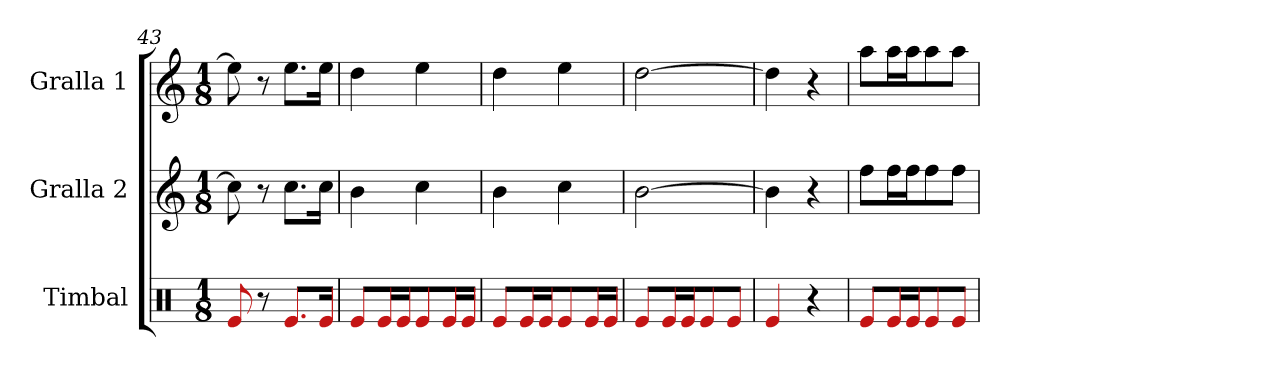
**kern	**kern	**kern
*part3	*part2	*part1
*staff3	*staff2	*staff1
*I"Timbal	*I"Gralla 2	*I"Gralla 1
!!LO:LB:g=z
*clefX	*clefG2	*clefG2
*k[]	*k[]	*k[]
*M1/8	*M1/8	*M1/8
=43	=43	=43
8e/	8cc\]	8ee\]
8r	8r	8r
8.e/L	8.cc\L	8.ee\L
16e/Jk	16cc\Jk	16ee\Jk
=44	=44	=44
8e/L	4b\	4dd\
16e/L	.	.
16e/J	.	.
8e/	4cc\	4ee\
16e/L	.	.
16e/JJ	.	.
=45	=45	=45
8e/L	4b\	4dd\
16e/L	.	.
16e/J	.	.
8e/	4cc\	4ee\
16e/L	.	.
16e/JJ	.	.
=46	=46	=46
8e/L	[2b\	[2dd\
16e/L	.	.
16e/J	.	.
8e/	.	.
8e/J	.	.
=47	=47	=47
4e/	4b\]	4dd\]
4r	4r	4r
=48	=48	=48
8e/L	8ff\L	8aa\L
16e/L	16ff\L	16aa\L
16e/J	16ff\J	16aa\J
8e/	8ff\	8aa\
8e/J	8ff\J	8aa\J
=	=	=
*-	*-	*-
